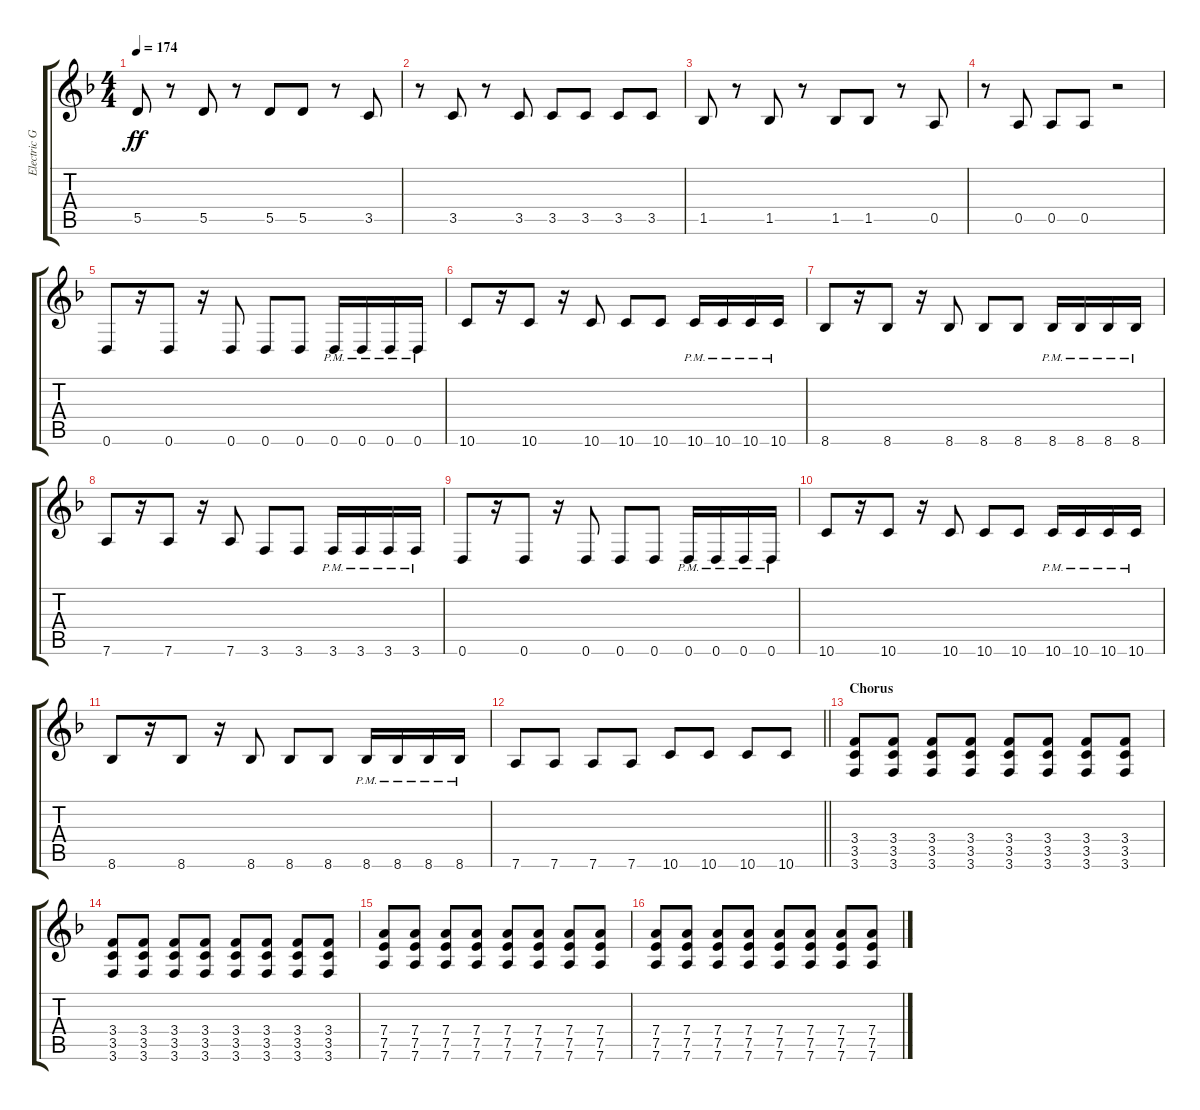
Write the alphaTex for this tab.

\track ("Electric Guitar 2" "Electric G") {instrument overdrivenguitar}
\staff {score tabs}
\tuning (E4 B3 G3 D3 A2 D2) {hide}
\ts (4 4)
\tempo 174
\clef g2
\ks dminor
5.5.8{dy ff} r.8 5.5.8 r.8 5.5.8 5.5.8 r.8 3.5.8 |
r.8 3.5.8 r.8 3.5.8 3.5.8 3.5.8 3.5.8 3.5.8 |
1.5.8 r.8 1.5.8 r.8 1.5.8 1.5.8 r.8 0.5.8 |
r.8 0.5.8 0.5.8 0.5.8 r.2 |
0.6.8 r.16 0.6.8 r.16 0.6.8 0.6.8 0.6.8 0.6{pm}.16 0.6{pm}.16 0.6{pm}.16 0.6{pm}.16 |
10.6.8 r.16 10.6.8 r.16 10.6.8 10.6.8 10.6.8 10.6{pm}.16 10.6{pm}.16 10.6{pm}.16 10.6{pm}.16 |
8.6.8 r.16 8.6.8 r.16 8.6.8 8.6.8 8.6.8 8.6{pm}.16 8.6{pm}.16 8.6{pm}.16 8.6{pm}.16 |
7.6.8 r.16 7.6.8 r.16 7.6.8 3.6.8 3.6.8 3.6{pm}.16 3.6{pm}.16 3.6{pm}.16 3.6{pm}.16 |
0.6.8 r.16 0.6.8 r.16 0.6.8 0.6.8 0.6.8 0.6{pm}.16 0.6{pm}.16 0.6{pm}.16 0.6{pm}.16 |
10.6.8 r.16 10.6.8 r.16 10.6.8 10.6.8 10.6.8 10.6{pm}.16 10.6{pm}.16 10.6{pm}.16 10.6{pm}.16 |
8.6.8 r.16 8.6.8 r.16 8.6.8 8.6.8 8.6.8 8.6{pm}.16 8.6{pm}.16 8.6{pm}.16 8.6{pm}.16 |
\barLineRight lightlight
7.6.8 7.6.8 7.6.8 7.6.8 10.6.8 10.6.8 10.6.8 10.6.8 |
\section ("" "Chorus")
(3.4 3.5 3.6).8 (3.4 3.5 3.6).8 (3.4 3.5 3.6).8 (3.4 3.5 3.6).8 (3.4 3.5 3.6).8 (3.4 3.5 3.6).8 (3.4 3.5 3.6).8 (3.4 3.5 3.6).8 |
(3.4 3.5 3.6).8 (3.4 3.5 3.6).8 (3.4 3.5 3.6).8 (3.4 3.5 3.6).8 (3.4 3.5 3.6).8 (3.4 3.5 3.6).8 (3.4 3.5 3.6).8 (3.4 3.5 3.6).8 |
(7.4 7.5 7.6).8 (7.4 7.5 7.6).8 (7.4 7.5 7.6).8 (7.4 7.5 7.6).8 (7.4 7.5 7.6).8 (7.4 7.5 7.6).8 (7.4 7.5 7.6).8 (7.4 7.5 7.6).8 |
(7.4 7.5 7.6).8 (7.4 7.5 7.6).8 (7.4 7.5 7.6).8 (7.4 7.5 7.6).8 (7.4 7.5 7.6).8 (7.4 7.5 7.6).8 (7.4 7.5 7.6).8 (7.4 7.5 7.6).8
